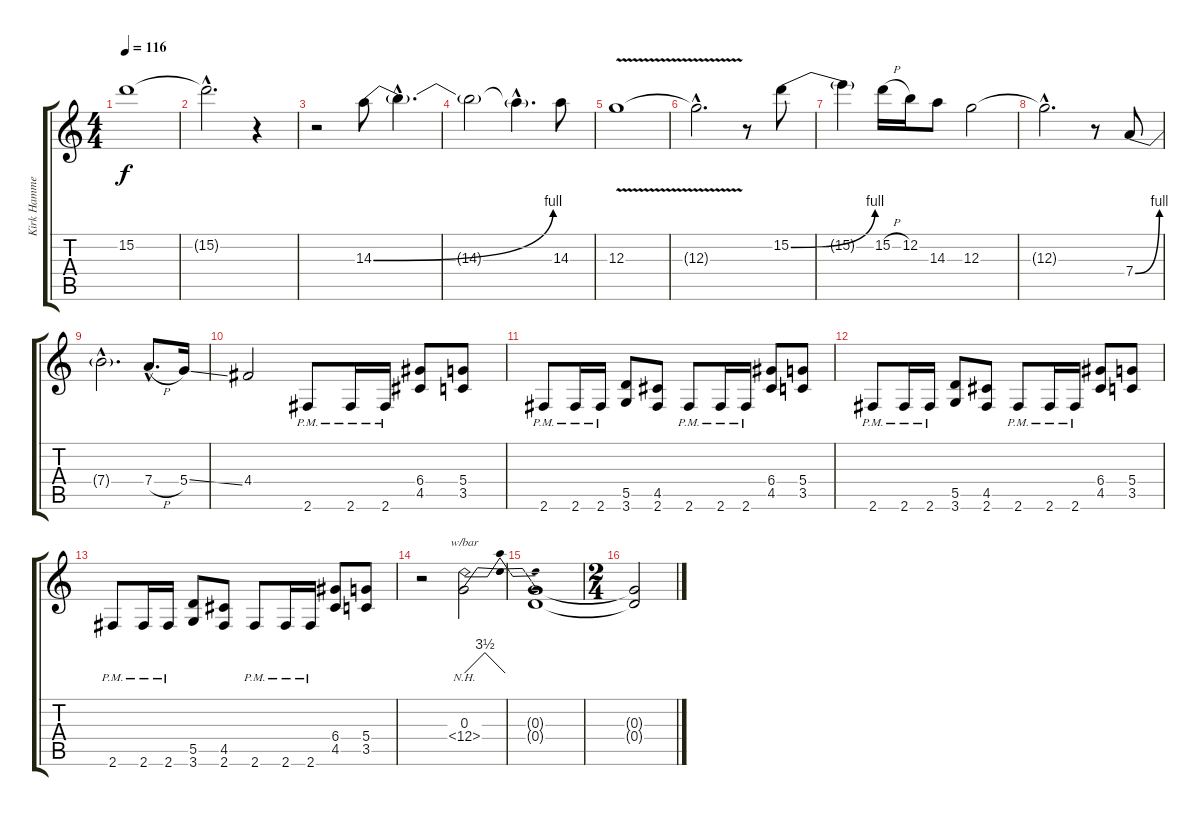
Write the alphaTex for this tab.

\track ("Kirk Hammett" "Kirk Hamme") {instrument distortionguitar}
\staff {score tabs}
\tuning (E4 B3 G3 D3 A2 E2) {hide}
\ts (4 4)
\tempo 116
\clef g2
\ks c
15.2{t}.1{dy f} |
15.2{hac t}.2{d} r.4 |
r.2 14.3{be (bend 0 0 60 4)}.8 14.3{hac t}.4{d} |
14.3{t}.2 14.3{hac t}.4{d} 14.3.8 |
12.3{v}.1 |
12.3{hac t}.2{d} r.8 15.2{be (bend 0 0 60 4)}.8 |
15.2{t}.4 15.2{h}.16 12.2.16 14.3.8 12.3.2 |
12.3{hac t}.2{d} r.8 7.4{be (bend 0 0 60 4)}.8 |
7.4{hac t}.2{d} 7.4{h hac}.8{d} 5.4{ss}.16 |
4.4.2 2.6{pm}.8 2.6{pm}.16 2.6{pm}.16 (6.4 4.5).8 (5.4 3.5).8 |
2.6{pm}.8 2.6{pm}.16 2.6{pm}.16 (5.5 3.6).8 (4.5 2.6).8 2.6{pm}.8 2.6{pm}.16 2.6{pm}.16 (6.4 4.5).8 (5.4 3.5).8 |
2.6{pm}.8 2.6{pm}.16 2.6{pm}.16 (5.5 3.6).8 (4.5 2.6).8 2.6{pm}.8 2.6{pm}.16 2.6{pm}.16 (6.4 4.5).8 (5.4 3.5).8 |
2.6{pm}.8 2.6{pm}.16 2.6{pm}.16 (5.5 3.6).8 (4.5 2.6).8 2.6{pm}.8 2.6{pm}.16 2.6{pm}.16 (6.4 4.5).8 (5.4 3.5).8 |
r.2 (0.3 0.4{nh}).2{tbe (dip default 0 0 30 14 60 0)} |
(0.3{t} 0.4{t}).1 |
\ts (2 4)
(0.3{t} 0.4{t}).2
